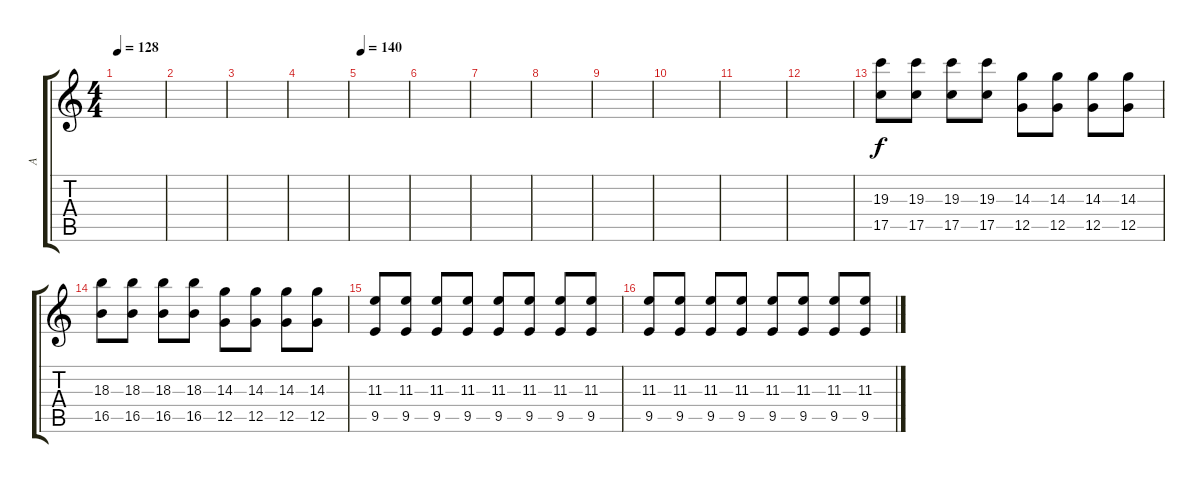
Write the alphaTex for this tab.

\track ("A" "A") {instrument overdrivenguitar}
\staff {score tabs}
\tuning (D4 A3 F3 C3 G2 C2) {hide}
\ts (4 4)
\tempo 128
\clef g2
\ks c
|
|
|
|
\tempo 140
|
|
|
|
|
|
|
|
(19.3 17.5).8 (19.3 17.5).8 (19.3 17.5).8 (19.3 17.5).8 (14.3 12.5).8 (14.3 12.5).8 (14.3 12.5).8 (14.3 12.5).8 |
(18.3 16.5).8 (18.3 16.5).8 (18.3 16.5).8 (18.3 16.5).8 (14.3 12.5).8 (14.3 12.5).8 (14.3 12.5).8 (14.3 12.5).8 |
(11.3 9.5).8 (11.3 9.5).8 (11.3 9.5).8 (11.3 9.5).8 (11.3 9.5).8 (11.3 9.5).8 (11.3 9.5).8 (11.3 9.5).8 |
(11.3 9.5).8 (11.3 9.5).8 (11.3 9.5).8 (11.3 9.5).8 (11.3 9.5).8 (11.3 9.5).8 (11.3 9.5).8 (11.3 9.5).8
